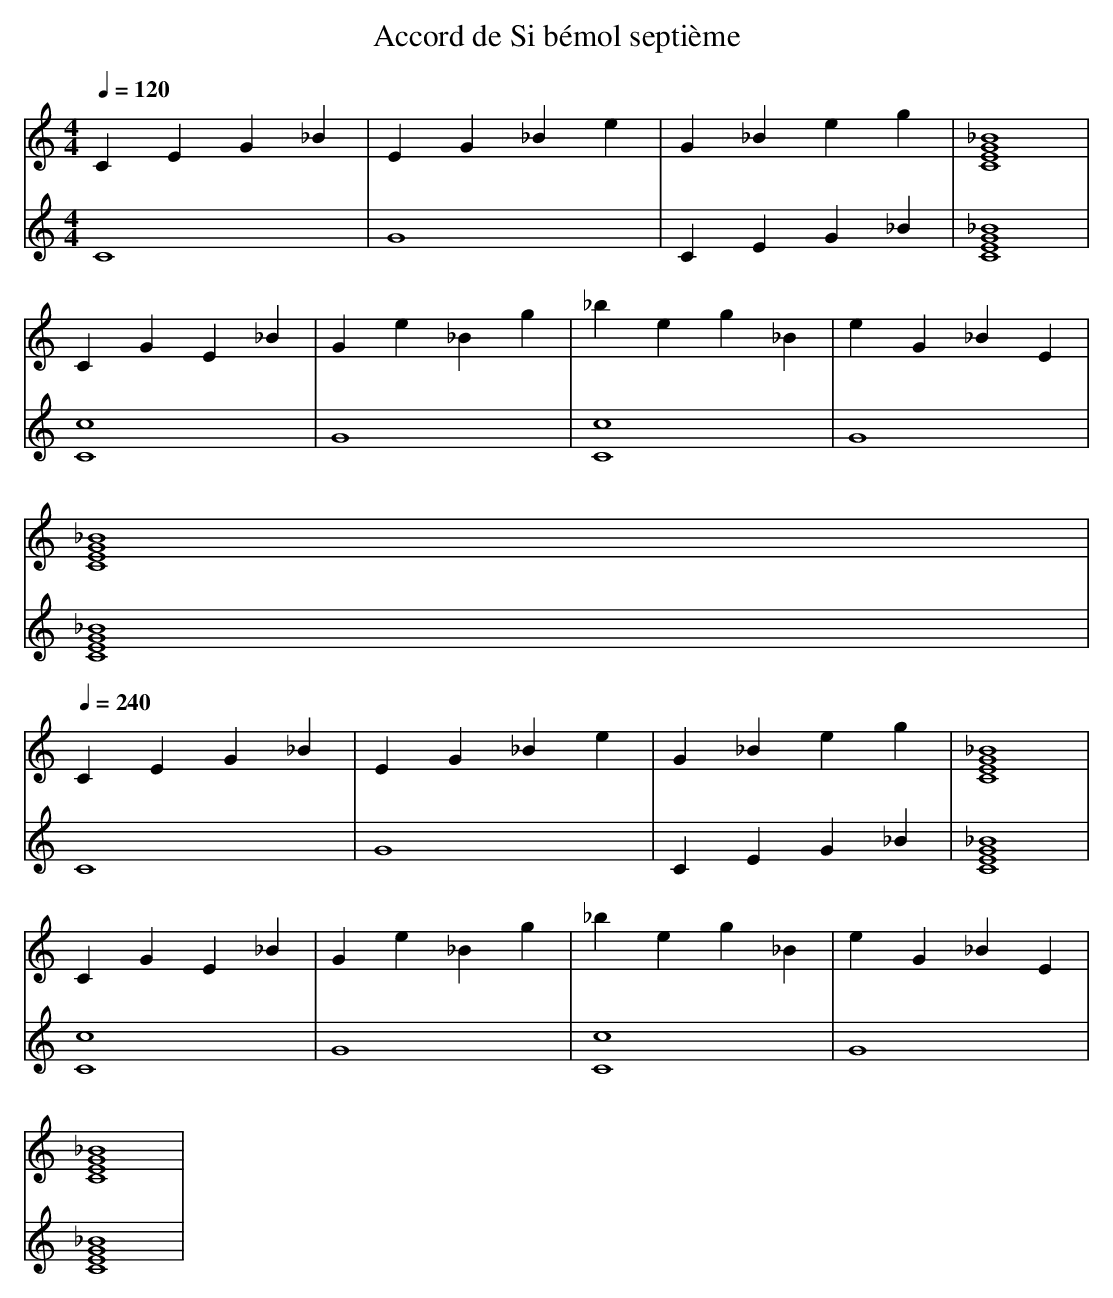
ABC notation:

X:1
T:Accord de Si bémol septième
M: 4/4
L: 1/4
Q:1/4=120
K:C
V:1
C E G _B | E G _B e | G _B e g | [C4 E4 G4 _B4] |
C G E _B | G e _B g | _b e g _B | e G _B E |
[C4 E4 G4 _B4] |
Q:1/4=240
C E G _B | E G _B e | G _B e g | [C4 E4 G4 _B4] |
C G E _B | G e _B g | _b e g _B | e G _B E |
[C4 E4 G4 _B4] |
V:2
C4 | G4 | C E G _B | [C4 E4 G4 _B4] |
[C4 c4] | G4 | [C4 c4] | G4 |
[C4 E4 G4 _B4] |
Q:1/4=240
C4 | G4 | C E G _B | [C4 E4 G4 _B4] |
[C4 c4] | G4 | [C4 c4] | G4 |
[C4 E4 G4 _B4] |
